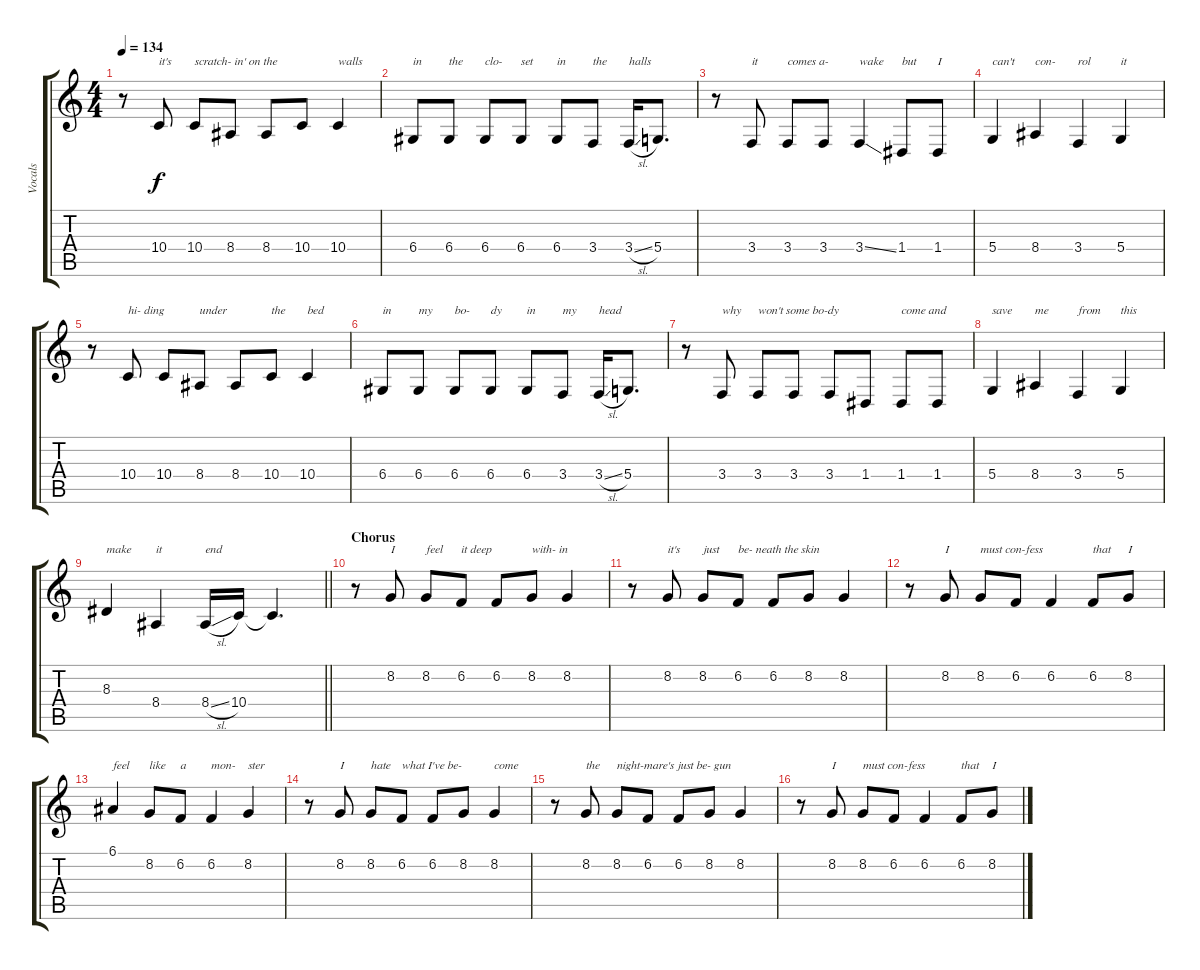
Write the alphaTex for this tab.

\track ("Vocals" "Vocals") {mute instrument lead2sawtooth}
\staff {score tabs}
\tuning (E4 B3 G3 D3 A2 E2) {hide}
\ts (4 4)
\tempo 134
\clef g2
\ks c
r.8{dy f} 10.4.8{txt "it's"} 10.4.8{txt "scratch- in' on the"} 8.4.8 8.4.8 10.4.8 10.4.4{txt "walls"} |
6.4.8{txt "in"} 6.4.8{txt "the"} 6.4.8{txt "clo-"} 6.4.8{txt "set"} 6.4.8{txt "in"} 3.4.8{txt "the"} 3.4{sl}.16{txt "halls"} 5.4.8{d} |
r.8 3.4.8{txt "it"} 3.4.8{txt "comes a-"} 3.4.8 3.4{ss}.4{txt "wake"} 1.4.8{txt "but"} 1.4.8{txt "I"} |
5.4.4{txt "can't"} 8.4.4{txt "con-"} 3.4.4{txt "rol"} 5.4.4{txt "it"} |
r.8 10.4.8{txt "hi- ding"} 10.4.8 8.4.8{txt "under"} 8.4.8 10.4.8{txt "the"} 10.4.4{txt "bed"} |
6.4.8{txt "in"} 6.4.8{txt "my"} 6.4.8{txt "bo-"} 6.4.8{txt "dy"} 6.4.8{txt "in"} 3.4.8{txt "my"} 3.4{sl}.16{txt "head"} 5.4.8{d} |
r.8 3.4.8{txt "why"} 3.4.8{txt "won't some bo-dy"} 3.4.8 3.4.8 1.4.8 1.4.8{txt "come and"} 1.4.8 |
5.4.4{txt "save"} 8.4.4{txt "me"} 3.4.4{txt "from"} 5.4.4{txt "this"} |
\barLineRight lightlight
8.3.4{txt "make"} 8.4.4{txt "it"} 8.4{sl}.16{txt "end"} 10.4.16 10.4{t}.4{d} |
\section ("" "Chorus")
r.8 8.2.8{txt "I"} 8.2.8{txt "feel"} 6.2.8{txt "it deep"} 6.2.8 8.2.8{txt "with- in"} 8.2.4 |
r.8 8.2.8{txt "it's"} 8.2.8{txt "just"} 6.2.8{txt "be- neath the skin"} 6.2.8 8.2.8 8.2.4 |
r.8 8.2.8{txt "I"} 8.2.8{txt "must con-fess"} 6.2.8 6.2.4 6.2.8{txt "that"} 8.2.8{txt "I"} |
6.1.4{txt "feel"} 8.2.8{txt "like"} 6.2.8{txt "a"} 6.2.4{txt "mon-"} 8.2.4{txt "ster"} |
r.8 8.2.8{txt "I"} 8.2.8{txt "hate"} 6.2.8{txt "what I've be-"} 6.2.8 8.2.8 8.2.4{txt "come"} |
r.8 8.2.8{txt "the"} 8.2.8{txt "night-mare's just be- gun"} 6.2.8 6.2.8 8.2.8 8.2.4 |
r.8 8.2.8{txt "I"} 8.2.8{txt "must con-fess"} 6.2.8 6.2.4 6.2.8{txt "that"} 8.2.8{txt "I"}
